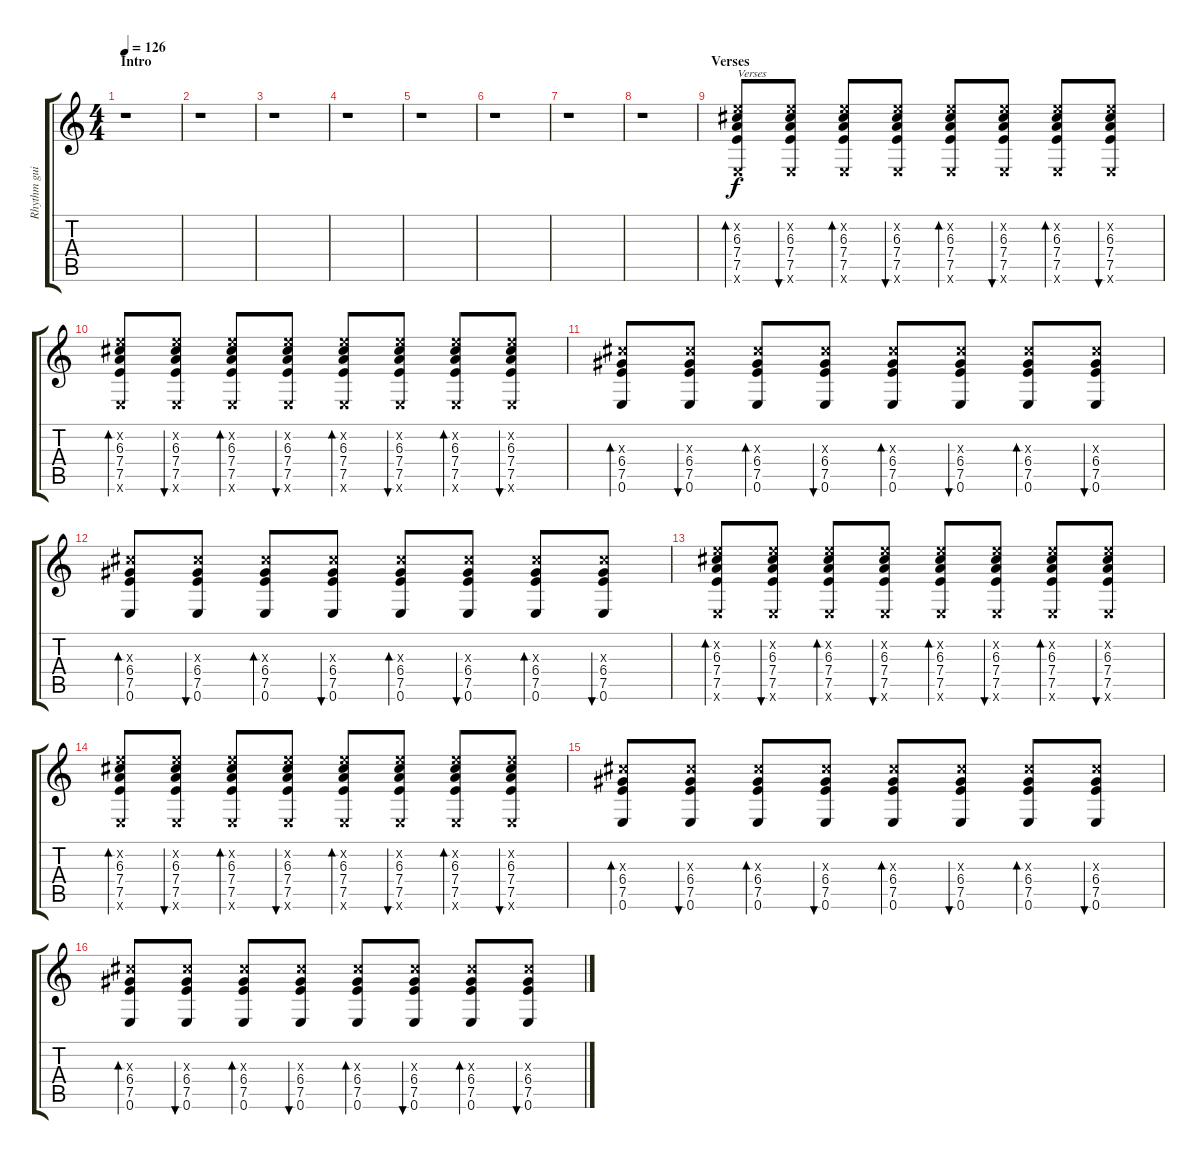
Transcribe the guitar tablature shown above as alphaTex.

\track ("Rhythm guitar " "Rhythm gui") {instrument overdrivenguitar}
\staff {score tabs}
\tuning (E4 B3 G3 D3 A2 E2) {hide}
\ts (4 4)
\section ("" "Intro")
\tempo 126
\clef g2
\ks c
r.1{dy f instrument overdrivenguitar} |
r.1 |
r.1 |
r.1 |
r.1 |
r.1 |
r.1 |
r.1 |
\section ("" "Verses")
(5.2{x} 6.3 7.4 7.5 0.6{x}).8{bd 60 txt "Verses"} (5.2{x} 6.3 7.4 7.5 0.6{x}).8{bu 60} (5.2{x} 6.3 7.4 7.5 0.6{x}).8{bd 60} (5.2{x} 6.3 7.4 7.5 0.6{x}).8{bu 60} (5.2{x} 6.3 7.4 7.5 0.6{x}).8{bd 60} (5.2{x} 6.3 7.4 7.5 0.6{x}).8{bu 60} (5.2{x} 6.3 7.4 7.5 0.6{x}).8{bd 60} (5.2{x} 6.3 7.4 7.5 0.6{x}).8{bu 60} |
(5.2{x} 6.3 7.4 7.5 0.6{x}).8{bd 60} (5.2{x} 6.3 7.4 7.5 0.6{x}).8{bu 60} (5.2{x} 6.3 7.4 7.5 0.6{x}).8{bd 60} (5.2{x} 6.3 7.4 7.5 0.6{x}).8{bu 60} (5.2{x} 6.3 7.4 7.5 0.6{x}).8{bd 60} (5.2{x} 6.3 7.4 7.5 0.6{x}).8{bu 60} (5.2{x} 6.3 7.4 7.5 0.6{x}).8{bd 60} (5.2{x} 6.3 7.4 7.5 0.6{x}).8{bu 60} |
(6.3{x} 6.4 7.5 0.6).8{bd 60} (6.3{x} 6.4 7.5 0.6).8{bu 60} (6.3{x} 6.4 7.5 0.6).8{bd 60} (6.3{x} 6.4 7.5 0.6).8{bu 60} (6.3{x} 6.4 7.5 0.6).8{bd 60} (6.3{x} 6.4 7.5 0.6).8{bu 60} (6.3{x} 6.4 7.5 0.6).8{bd 60} (6.3{x} 6.4 7.5 0.6).8{bu 60} |
(6.3{x} 6.4 7.5 0.6).8{bd 60} (6.3{x} 6.4 7.5 0.6).8{bu 60} (6.3{x} 6.4 7.5 0.6).8{bd 60} (6.3{x} 6.4 7.5 0.6).8{bu 60} (6.3{x} 6.4 7.5 0.6).8{bd 60} (6.3{x} 6.4 7.5 0.6).8{bu 60} (6.3{x} 6.4 7.5 0.6).8{bd 60} (6.3{x} 6.4 7.5 0.6).8{bu 60} |
(5.2{x} 6.3 7.4 7.5 0.6{x}).8{bd 60} (5.2{x} 6.3 7.4 7.5 0.6{x}).8{bu 60} (5.2{x} 6.3 7.4 7.5 0.6{x}).8{bd 60} (5.2{x} 6.3 7.4 7.5 0.6{x}).8{bu 60} (5.2{x} 6.3 7.4 7.5 0.6{x}).8{bd 60} (5.2{x} 6.3 7.4 7.5 0.6{x}).8{bu 60} (5.2{x} 6.3 7.4 7.5 0.6{x}).8{bd 60} (5.2{x} 6.3 7.4 7.5 0.6{x}).8{bu 60} |
(5.2{x} 6.3 7.4 7.5 0.6{x}).8{bd 60} (5.2{x} 6.3 7.4 7.5 0.6{x}).8{bu 60} (5.2{x} 6.3 7.4 7.5 0.6{x}).8{bd 60} (5.2{x} 6.3 7.4 7.5 0.6{x}).8{bu 60} (5.2{x} 6.3 7.4 7.5 0.6{x}).8{bd 60} (5.2{x} 6.3 7.4 7.5 0.6{x}).8{bu 60} (5.2{x} 6.3 7.4 7.5 0.6{x}).8{bd 60} (5.2{x} 6.3 7.4 7.5 0.6{x}).8{bu 60} |
(6.3{x} 6.4 7.5 0.6).8{bd 60} (6.3{x} 6.4 7.5 0.6).8{bu 60} (6.3{x} 6.4 7.5 0.6).8{bd 60} (6.3{x} 6.4 7.5 0.6).8{bu 60} (6.3{x} 6.4 7.5 0.6).8{bd 60} (6.3{x} 6.4 7.5 0.6).8{bu 60} (6.3{x} 6.4 7.5 0.6).8{bd 60} (6.3{x} 6.4 7.5 0.6).8{bu 60} |
(6.3{x} 6.4 7.5 0.6).8{bd 60} (6.3{x} 6.4 7.5 0.6).8{bu 60} (6.3{x} 6.4 7.5 0.6).8{bd 60} (6.3{x} 6.4 7.5 0.6).8{bu 60} (6.3{x} 6.4 7.5 0.6).8{bd 60} (6.3{x} 6.4 7.5 0.6).8{bu 60} (6.3{x} 6.4 7.5 0.6).8{bd 60} (6.3{x} 6.4 7.5 0.6).8{bu 60}
